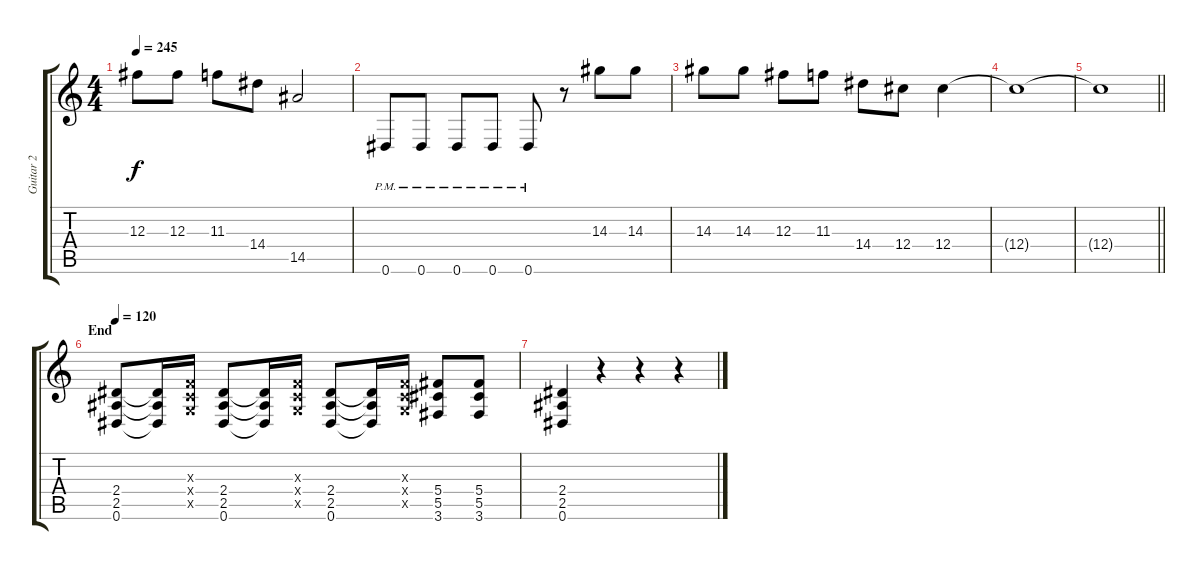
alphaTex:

\track ("Guitar 2" "Guitar 2") {instrument distortionguitar}
\staff {score tabs}
\tuning (Eb4 Bb3 Gb3 Db3 Ab2 Eb2) {hide}
\ts (4 4)
\tempo 245
\clef g2
\ks c
12.3.8{dy f} 12.3.8 11.3.8 14.4.8 14.5.2 |
0.6{pm}.8 0.6{pm}.8 0.6{pm}.8 0.6{pm}.8 0.6{pm}.8 r.8 14.3.8 14.3.8 |
14.3.8 14.3.8 12.3.8 11.3.8 14.4.8 12.4.8 12.4.4 |
12.4{t}.1 |
\barLineRight lightlight
12.4{t}.1 |
\section ("" "End")
\tempo 120
(2.4 2.5 0.6).8 (2.4{t} 2.5{t} 0.6{t}).16 (-1.3{x} -1.4{x} -1.5{x}).16 (2.4 2.5 0.6).8 (2.4{t} 2.5{t} 0.6{t}).16 (-1.3{x} -1.4{x} -1.5{x}).16 (2.4 2.5 0.6).8 (2.4{t} 2.5{t} 0.6{t}).16 (-1.3{x} -1.4{x} -1.5{x}).16 (5.4 5.5 3.6).8 (5.4 5.5 3.6).8 |
(2.4 2.5 0.6).4 r.4 r.4 r.4
